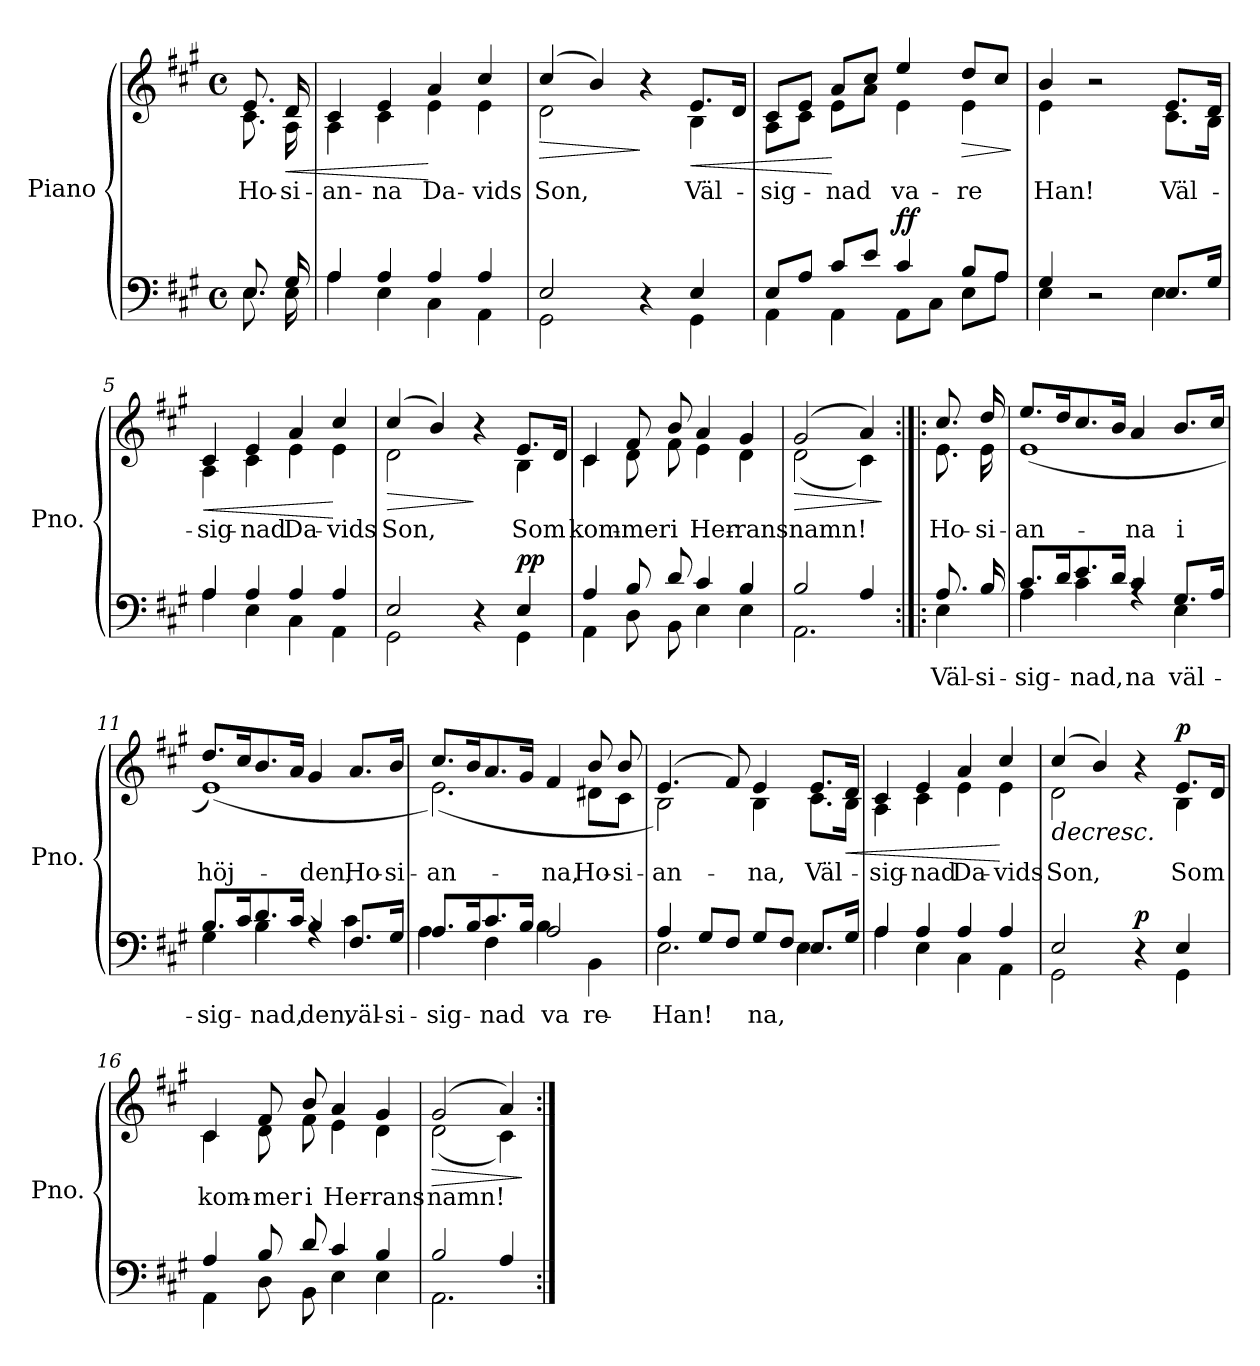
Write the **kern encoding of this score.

**kern	**text	**kern	**text	**dynam
*part1	*part1	*part1	*part1	*part1
*staff2	*staff2	*staff1	*staff1	*staff1/2
*I"Piano	*	*	*	*
*I'Pno.	*	*	*	*
*clefF4	*	*clefG2	*	*
*k[f#c#g#]	*	*k[f#c#g#]	*	*
*M4/4	*	*M4/4	*	*
*met(c)	*	*met(c)	*	*
=	=	=	=	=
*^	*	*	*	*
!	!	!	!LO:TX:a:B:t=Marche.	!	!
!	!	!	!	!LO:LY:b	!LO:DY:a=2
*	*	*	*^	*	*
!	!	!	!	!	!	!LO:DY:n=1:a
8.E/	8.E\	.	8.e/	8.c#\	Ho-	mf mf
!	!	!	!	!	!LO:LY:b	!LO:HP:b
16G#/	16E\	.	16d/	16A\	-si-	<
=1	=1	=1	=1	=1	=1	=1
!	!	!	!	!	!LO:LY:b	!
4A/	4A\	.	4c#/	4A\	-an-	.
!	!	!	!	!	!LO:LY:b	!
4A/	4E\	.	4e/	4c#\	-na	.
!	!	!	!	!	!LO:LY:b	!
4A/	4C#\	.	4a/	4e\	Da-	[
!	!	!	!	!	!LO:LY:b	!
4A/	4AA\	.	4cc#/	4e\	-vids	.
=2	=2	=2	=2	=2	=2	=2
!	!	!	!	!	!LO:LY:b	!LO:HP:b
2E/	2GG#\	.	(>4cc#/	2d\	Son,	>
.	.	.	4b/)	.	.	.
4r	4ryy	.	4r	4ryy	.	]
!	!	!	!	!	!LO:LY:b	!LO:HP:b
4E/	4GG#\	.	8.e/L	4B\	Väl-	<
.	.	.	16d/Jk	.	.	.
=3	=3	=3	=3	=3	=3	=3
!	!	!	!	!	!LO:LY:b	!
8E/L	4AA\	.	8c#/L	8A\L	-sig-	.
8A/J	.	.	8e/J	8c#\J	.	.
!	!	!	!	!	!LO:LY:b	!
8c#/L	4AA\	.	8a/L	8e\L	-nad	[
8e/J	.	.	8cc#/J	8a\J	.	.
!	!	!	!	!	!LO:LY:b	!LO:DY:a=2
!	!	!	!	!	!	!LO:DY:n=1:a
4c#/	8AA\L	.	4ee/	4e\	va-	f f
.	8C#\J	.	.	.	.	.
!	!	!	!	!	!LO:LY:b	!LO:HP:b
8B/L	8E\L	.	8dd/L	4e\	-re	>
8A/J	8A\J	.	8cc#/J	.	.	.
*v	*v	*	*	*	*	*
*	*	*v	*v	*	*
.	.	.	.	]
!!LO:LB:g=z
=4	=4	=4	=4	=4
*^	*	*	*	*
!	!	!	!	!LO:LY:b	!
*	*	*	*^	*	*
4G#/	4E\	.	4b/	4e\	Han!	.
2r	2ryy	.	2r	2ryy	.	.
!	!	!	!	!	!LO:LY:b	!
8.E/L	4E\	.	8.e/L	8.c#\L	Väl-	.
16G#/Jk	.	.	16d/Jk	16B\Jk	.	.
=5	=5	=5	=5	=5	=5	=5
!	!	!	!	!	!LO:LY:b	!LO:HP:b
4A/	4A\	.	4c#/	4A\	-sig-	<
!	!	!	!	!	!LO:LY:b	!
4A/	4E\	.	4e/	4c#\	-nad	.
!	!	!	!	!	!LO:LY:b	!
4A/	4C#\	.	4a/	4e\	Da-	.
!	!	!	!	!	!LO:LY:b	!
4A/	4AA\	.	4cc#/	4e\	-vids	[
=6	=6	=6	=6	=6	=6	=6
!	!	!	!	!	!LO:LY:b	!LO:HP:b
2E/	2GG#\	.	(>4cc#/	2d\	Son,	>
.	.	.	4b/)	.	.	.
4r	4ryy	.	4r	4ryy	.	]
!	!	!	!	!	!LO:LY:b	!LO:DY:a=2
!	!	!	!	!	!	!LO:DY:n=1:a
4E/	4GG#\	.	8.e/L	4B\	Som	p p
.	.	.	16d/Jk	.	.	.
=7	=7	=7	=7	=7	=7	=7
!	!	!	!	!	!LO:LY:b	!
4A/	4AA\	.	4c#/	4c#\	kom-	.
!	!	!	!	!	!LO:LY:b	!
8B/	8D\	.	8f#/	8d\	-mer	.
!	!	!	!	!	!LO:LY:b	!
8d/	8BB\	.	8b/	8f#\	i	.
!	!	!	!	!	!LO:LY:b	!
4c#/	4E\	.	4a/	4e\	Her-	.
!	!	!	!	!	!LO:LY:b	!
4B/	4E\	.	4g#/	4d\	-rans	.
!!LO:LB:g=z	!!
=8	=8	=8	=8	=8	=8	=8
!	!	!	!	!	!LO:LY:b	!LO:HP:b
2B/	2.AA\	.	(>2g#/	(<2d\	namn!	>
4A/	.	.	4a/)	4c#\)	.	.
*v	*v	*	*	*	*	*
*	*	*v	*v	*	*
.	.	.	.	]
=9:|!|:	=9:|!|:	=9:|!|:	=9:|!|:	=9:|!|:
!	!	!LO:TX:a:i:t=dol.	!	!
!LO:TX:a:i:t=dol.	!	!	!	!
!	!LO:LY:a	!	!	!
*^	*	*	*	*
!	!	!LO:LY:b	!	!LO:LY:a	!
*	*	*	*^	*	*
!	!	!	!	!	!LO:LY:b	!
8.A/	4E\	Väl-	8.cc#/	8.e\	Ho-	.
!	!	!LO:LY:a	!	!	!LO:LY:a	!
!	!	!	!	!	!LO:LY:b	!
16B/	.	-si-	16dd/	16e\	-si-	.
=10	=10	=10	=10	=10	=10	=10
!	!	!LO:LY:a	!	!	!	!
!	!	!LO:LY:b	!	!	!LO:LY:a	!
!	!	!	!	!	!LO:LY:b	!
8.c#/L	4A\	-sig-	8.ee/L	(<1e	-an-	.
16d/K	.	.	16dd/K	.	.	.
!	!	!LO:LY:b	!	!	!	!
8.e/	4c#\	-nad,	8.cc#/	.	.	.
16d/Jk	.	.	16b/Jk	.	.	.
!	!	!LO:LY:a	!	!	!LO:LY:a	!
4c#/	4rA	-na	4a/	.	-na	.
!	!	!LO:LY:a	!	!	!	!
!	!	!LO:LY:b	!	!	!LO:LY:a	!
8.G#/L	4E\	väl-	8.b/L	.	i	.
16A/Jk	.	.	16cc#/Jk	.	.	.
=11	=11	=11	=11	=11	=11	=11
!	!	!LO:LY:a	!	!	!	!
!	!	!LO:LY:b	!	!	!LO:LY:a	!
8.B/L	4G#\	-sig-	8.dd/L	(<1e)	höj-	.
16c#/K	.	.	16cc#/K	.	.	.
!	!	!LO:LY:b	!	!	!	!
8.d/	4B\	-nad,	8.b/	.	.	.
16c#/Jk	.	.	16a/Jk	.	.	.
!	!	!LO:LY:a	!	!	!LO:LY:a	!
4B/	4rA	-den,	4g#/	.	-den,	.
!	!	!LO:LY:a	!	!	!	!
!	!	!LO:LY:b	!	!	!LO:LY:a	!
8.F#/L	4c#\	väl-	8.a/L	.	Ho-	.
!	!	!LO:LY:a	!	!	!LO:LY:a	!
16G#/Jk	.	-si-	16b/Jk	.	-si-	.
=12	=12	=12	=12	=12	=12	=12
!	!	!LO:LY:a	!	!	!	!
!	!	!LO:LY:b	!	!	!LO:LY:a	!
8.A/L	4A\	-sig-	8.cc#/L	(<2.e\)	-an-	.
16B/K	.	.	16b/K	.	.	.
!	!	!LO:LY:b	!	!	!	!
8.c#/	4F#\	-nad	8.a/	.	.	.
16B/Jk	.	.	16g#/Jk	.	.	.
!	!	!LO:LY:b	!	!	!LO:LY:a	!
2A/	4B\	va-	4f#/	.	-na,	.
!	!	!LO:LY:b	!	!	!LO:LY:a	!
.	4BB\	-re	8b/	8d#X\L	Ho-	.
!	!	!	!	!	!LO:LY:a	!
.	.	.	8b/	8c#\J	-si-	.
!!LO:LB:g=z	!!
=13	=13	=13	=13	=13	=13	=13
!	!	!LO:LY:b	!	!	!	!
4A/	2.E\	Han!	(>4.e/	2B\)	-an-	.
8G#/L	.	.	.	.	.	.
8F#/J	.	.	8f#/)	.	.	.
!	!	!LO:LY:a	!	!	!LO:LY:b	!
8G#/L	.	-na,	4e/	4B\	-na,	.
8F#/J	.	.	.	.	.	.
!	!	!	!	!	!LO:LY:b	!LO:DY:a=2
!	!	!	!	!	!	!LO:DY:n=1:b
8.E/L	4E\	.	8.e/L	8.c#\L	Väl-	mf mf
!	!	!	!	!	!	!LO:HP:b
16G#/Jk	.	.	16d/Jk	16B\Jk	.	<
=14	=14	=14	=14	=14	=14	=14
!	!	!	!	!	!LO:LY:b	!
4A/	4A\	.	4c#/	4A\	-sig-	.
!	!	!	!	!	!LO:LY:b	!
4A/	4E\	.	4e/	4c#\	-nad	.
!	!	!	!	!	!LO:LY:b	!
4A/	4C#\	.	4a/	4e\	Da-	.
!	!	!	!	!	!LO:LY:b	!
4A/	4AA\	.	4cc#/	4e\	-vids	[
=15	=15	=15	=15	=15	=15	=15
!	!	!	!	!	!LO:LY:b	!LO:HP:b
2E/	2GG#\	.	(>4cc#/	2d\	Son,	>
.	.	.	4b/)	.	.	.
!	!	!	!	!	!	!LO:DY:a=2
4r	4ryy	.	4r	4ryy	.	p
!	!	!	!	!	!LO:LY:b	!LO:DY:n=1:a
4E/	4GG#\	.	8.e/L	4B\	Som	] p
.	.	.	16d/Jk	.	.	.
=16	=16	=16	=16	=16	=16	=16
!	!	!	!	!	!LO:LY:b	!
4A/	4AA\	.	4c#/	4c#\	kom-	.
!	!	!	!	!	!LO:LY:b	!
8B/	8D\	.	8f#/	8d\	-mer	.
!	!	!	!	!	!LO:LY:b	!
8d/	8BB\	.	8b/	8f#\	i	.
!	!	!	!	!	!LO:LY:b	!
4c#/	4E\	.	4a/	4e\	Her-	.
!	!	!	!	!	!LO:LY:b	!
4B/	4E\	.	4g#/	4d\	-rans	.
=17	=17	=17	=17	=17	=17	=17
!	!	!	!	!	!LO:LY:b	!LO:HP:b
2B/	2.AA\	.	(>2g#/	(<2d\	namn!	>
4A/	.	.	4a/)	4c#\)	.	.
*v	*v	*	*	*	*	*
*	*	*v	*v	*	*
.	.	.	.	]
=:|!	=:|!	=:|!	=:|!	=:|!
*-	*-	*-	*-	*-
